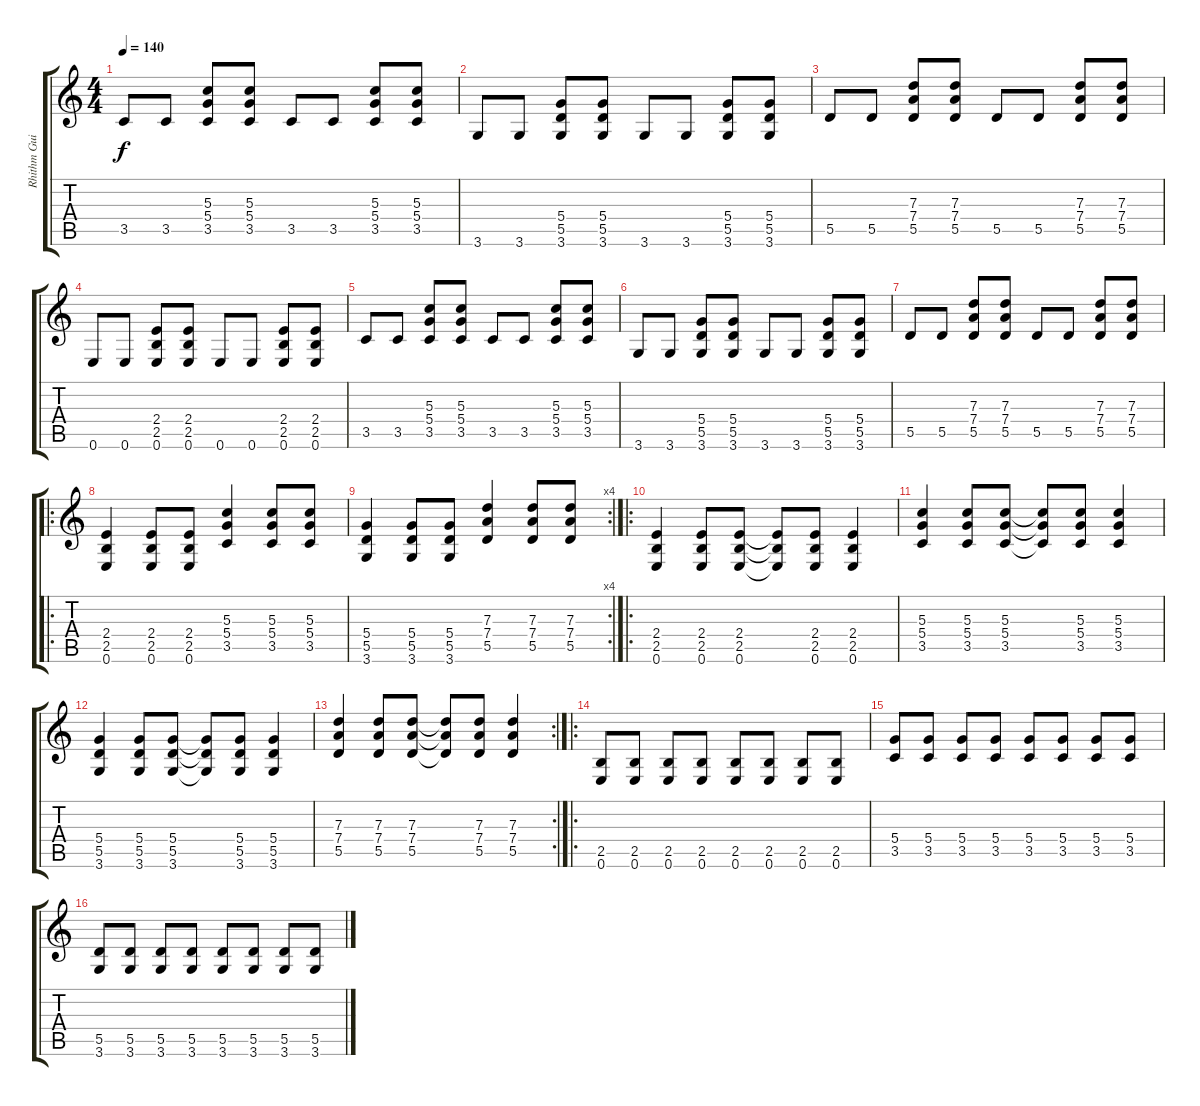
\track ("Rhithm Guitar" "Rhithm Gui") {instrument distortionguitar}
\staff {score tabs}
\tuning (E4 B3 G3 D3 A2 E2) {hide}
\ts (4 4)
\tempo 140
\clef g2
\ks c
3.5.8{dy f} 3.5.8 (5.3 5.4 3.5).8 (5.3 5.4 3.5).8 3.5.8 3.5.8 (5.3 5.4 3.5).8 (5.3 5.4 3.5).8 |
3.6.8 3.6.8 (5.4 5.5 3.6).8 (5.4 5.5 3.6).8 3.6.8 3.6.8 (5.4 5.5 3.6).8 (5.4 5.5 3.6).8 |
5.5.8 5.5.8 (7.3 7.4 5.5).8 (7.3 7.4 5.5).8 5.5.8 5.5.8 (7.3 7.4 5.5).8 (7.3 7.4 5.5).8 |
0.6.8 0.6.8 (2.4 2.5 0.6).8 (2.4 2.5 0.6).8 0.6.8 0.6.8 (2.4 2.5 0.6).8 (2.4 2.5 0.6).8 |
3.5.8 3.5.8 (5.3 5.4 3.5).8 (5.3 5.4 3.5).8 3.5.8 3.5.8 (5.3 5.4 3.5).8 (5.3 5.4 3.5).8 |
3.6.8 3.6.8 (5.4 5.5 3.6).8 (5.4 5.5 3.6).8 3.6.8 3.6.8 (5.4 5.5 3.6).8 (5.4 5.5 3.6).8 |
5.5.8 5.5.8 (7.3 7.4 5.5).8 (7.3 7.4 5.5).8 5.5.8 5.5.8 (7.3 7.4 5.5).8 (7.3 7.4 5.5).8 |
\ro
(2.4 2.5 0.6).4 (2.4 2.5 0.6).8 (2.4 2.5 0.6).8 (5.3 5.4 3.5).4 (5.3 5.4 3.5).8 (5.3 5.4 3.5).8 |
\rc 4
(5.4 5.5 3.6).4 (5.4 5.5 3.6).8 (5.4 5.5 3.6).8 (7.3 7.4 5.5).4 (7.3 7.4 5.5).8 (7.3 7.4 5.5).8 |
\ro
(2.4 2.5 0.6).4 (2.4 2.5 0.6).8 (2.4 2.5 0.6).8 (2.4{t} 2.5{t} 0.6{t}).8 (2.4 2.5 0.6).8 (2.4 2.5 0.6).4 |
(5.3 5.4 3.5).4 (5.3 5.4 3.5).8 (5.3 5.4 3.5).8 (5.3{t} 5.4{t} 3.5{t}).8 (5.3 5.4 3.5).8 (5.3 5.4 3.5).4 |
(5.4 5.5 3.6).4 (5.4 5.5 3.6).8 (5.4 5.5 3.6).8 (5.4{t} 5.5{t} 3.6{t}).8 (5.4 5.5 3.6).8 (5.4 5.5 3.6).4 |
\rc 2
(7.3 7.4 5.5).4 (7.3 7.4 5.5).8 (7.3 7.4 5.5).8 (7.3{t} 7.4{t} 5.5{t}).8 (7.3 7.4 5.5).8 (7.3 7.4 5.5).4 |
\ro
(2.5 0.6).8 (2.5 0.6).8 (2.5 0.6).8 (2.5 0.6).8 (2.5 0.6).8 (2.5 0.6).8 (2.5 0.6).8 (2.5 0.6).8 |
(5.4 3.5).8 (5.4 3.5).8 (5.4 3.5).8 (5.4 3.5).8 (5.4 3.5).8 (5.4 3.5).8 (5.4 3.5).8 (5.4 3.5).8 |
(5.5 3.6).8 (5.5 3.6).8 (5.5 3.6).8 (5.5 3.6).8 (5.5 3.6).8 (5.5 3.6).8 (5.5 3.6).8 (5.5 3.6).8
